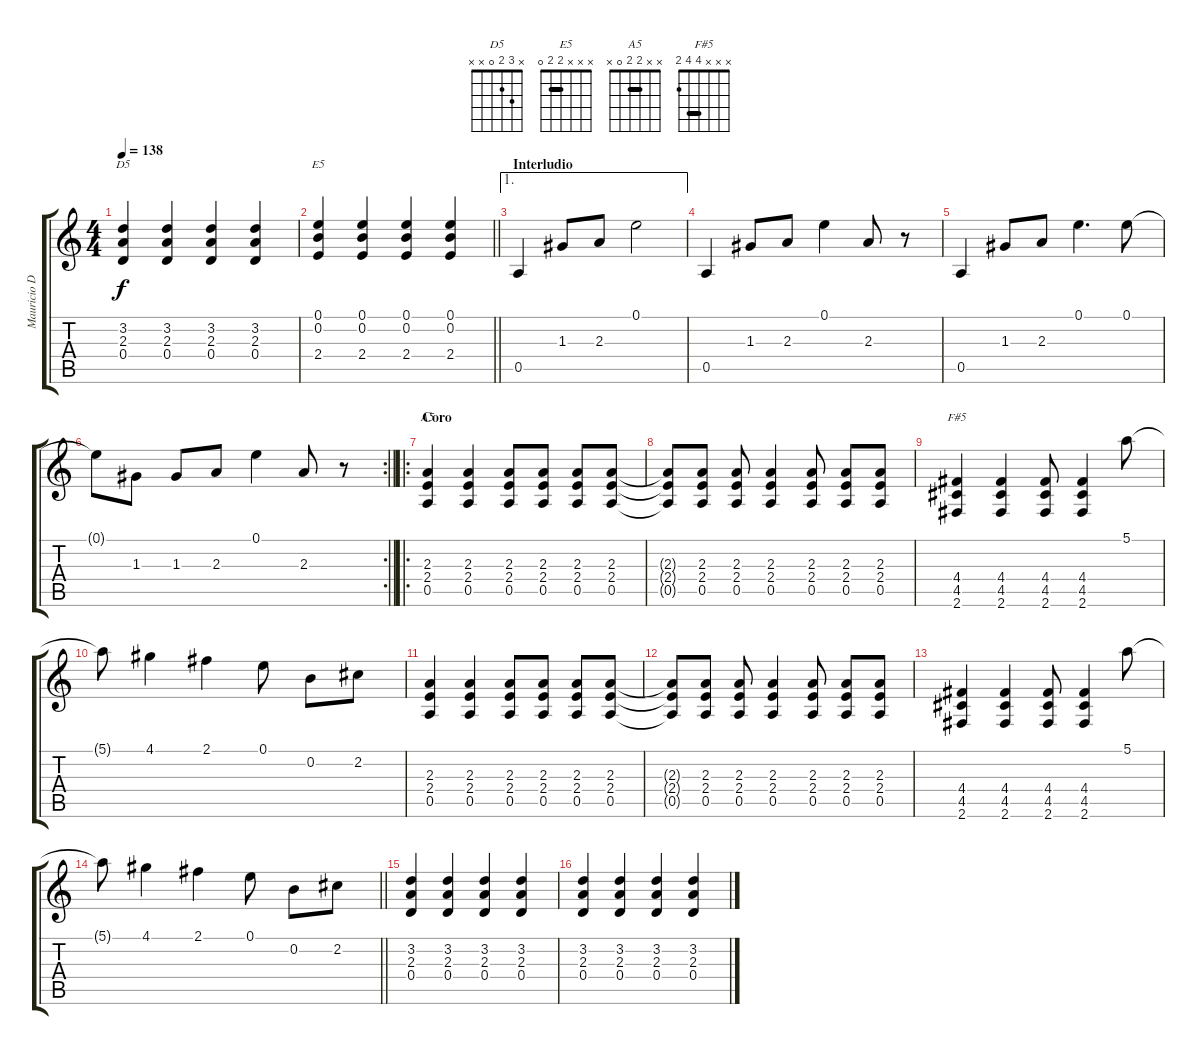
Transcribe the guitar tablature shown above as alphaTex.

\track ("Mauricio Durán" "Mauricio D") {instrument electricguitarclean}
\staff {score tabs}
\tuning (E4 B3 G3 D3 A2 E2) {hide}
\chord ("D5" x 3 2 0 x x)
\chord ("E5" x x x 2 2 0) {barre 2}
\chord ("A5" x x 2 2 0 x) {barre 2}
\chord ("F#5" x x x 4 4 2) {barre 4}
\ts (4 4)
\tempo 138
\clef g2
\ks c
(3.2 2.3 0.4).4{ch "D5" dy f} (3.2 2.3 0.4).4 (3.2 2.3 0.4).4 (3.2 2.3 0.4).4 |
\barLineRight lightlight
(0.1 0.2 2.4).4{ch "E5"} (0.1 0.2 2.4).4 (0.1 0.2 2.4).4 (0.1 0.2 2.4).4 |
\ae 1
\section ("" "Interludio")
0.5.4 1.3.8 2.3.8 0.1.2 |
0.5.4 1.3.8 2.3.8 0.1.4 2.3.8 r.8 |
0.5.4 1.3.8 2.3.8 0.1.4{d} 0.1.8 |
\rc 2
\barLineRight lightlight
0.1{t}.8 1.3.8 1.3.8 2.3.8 0.1.4 2.3.8 r.8 |
\ro
\section ("" "Coro")
(2.3 2.4 0.5).4{ch "A5"} (2.3 2.4 0.5).4 (2.3 2.4 0.5).8 (2.3 2.4 0.5).8 (2.3 2.4 0.5).8 (2.3 2.4 0.5).8 |
(2.3{t} 2.4{t} 0.5{t}).8 (2.3 2.4 0.5).8 (2.3 2.4 0.5).8 (2.3 2.4 0.5).4 (2.3 2.4 0.5).8 (2.3 2.4 0.5).8 (2.3 2.4 0.5).8 |
(4.4 4.5 2.6).4{ch "F#5"} (4.4 4.5 2.6).4 (4.4 4.5 2.6).8 (4.4 4.5 2.6).4 5.1.8 |
5.1{t}.8 4.1.4 2.1.4 0.1.8 0.2.8 2.2.8 |
(2.3 2.4 0.5).4 (2.3 2.4 0.5).4 (2.3 2.4 0.5).8 (2.3 2.4 0.5).8 (2.3 2.4 0.5).8 (2.3 2.4 0.5).8 |
(2.3{t} 2.4{t} 0.5{t}).8 (2.3 2.4 0.5).8 (2.3 2.4 0.5).8 (2.3 2.4 0.5).4 (2.3 2.4 0.5).8 (2.3 2.4 0.5).8 (2.3 2.4 0.5).8 |
(4.4 4.5 2.6).4 (4.4 4.5 2.6).4 (4.4 4.5 2.6).8 (4.4 4.5 2.6).4 5.1.8 |
\barLineRight lightlight
5.1{t}.8 4.1.4 2.1.4 0.1.8 0.2.8 2.2.8 |
(3.2 2.3 0.4).4 (3.2 2.3 0.4).4 (3.2 2.3 0.4).4 (3.2 2.3 0.4).4 |
(3.2 2.3 0.4).4 (3.2 2.3 0.4).4 (3.2 2.3 0.4).4 (3.2 2.3 0.4).4
